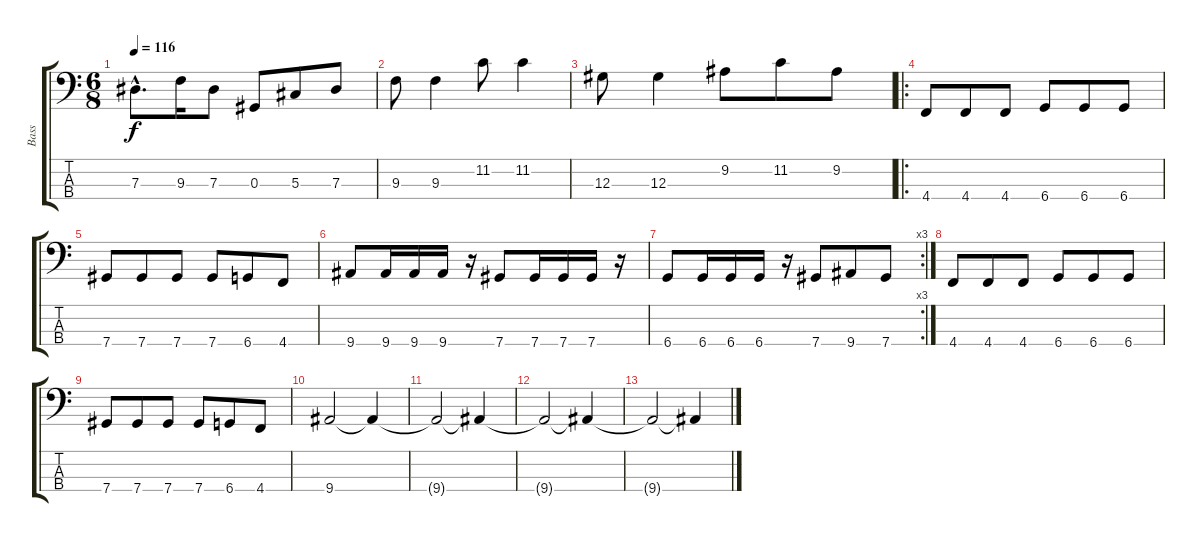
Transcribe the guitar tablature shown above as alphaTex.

\track ("Bass" "Bass") {instrument electricbasspick}
\staff {score tabs}
\tuning (Gb2 Db2 Ab1 Db1) {hide}
\ts (6 8)
\tempo 116
\clef f4
\ks c
7.3{hac}.8{d dy f} 9.3.16 7.3.8 0.3.8 5.3.8 7.3.8 |
9.3.8 9.3.4 11.2.8 11.2.4 |
12.3.8 12.3.4 9.2.8 11.2.8 9.2.8 |
\ro
4.4.8 4.4.8 4.4.8 6.4.8 6.4.8 6.4.8 |
7.4.8 7.4.8 7.4.8 7.4.8 6.4.8 4.4.8 |
9.4.8 9.4.16 9.4.16 9.4.16 r.16 7.4.8 7.4.16 7.4.16 7.4.16 r.16 |
\rc 3
6.4.8 6.4.16 6.4.16 6.4.16 r.16 7.4.8 9.4.8 7.4.8 |
4.4.8 4.4.8 4.4.8 6.4.8 6.4.8 6.4.8 |
7.4.8 7.4.8 7.4.8 7.4.8 6.4.8 4.4.8 |
9.4.2 9.4{t}.4 |
9.4{t}.2 9.4{t}.4 |
9.4{t}.2 9.4{t}.4 |
9.4{t}.2 9.4{t}.4
